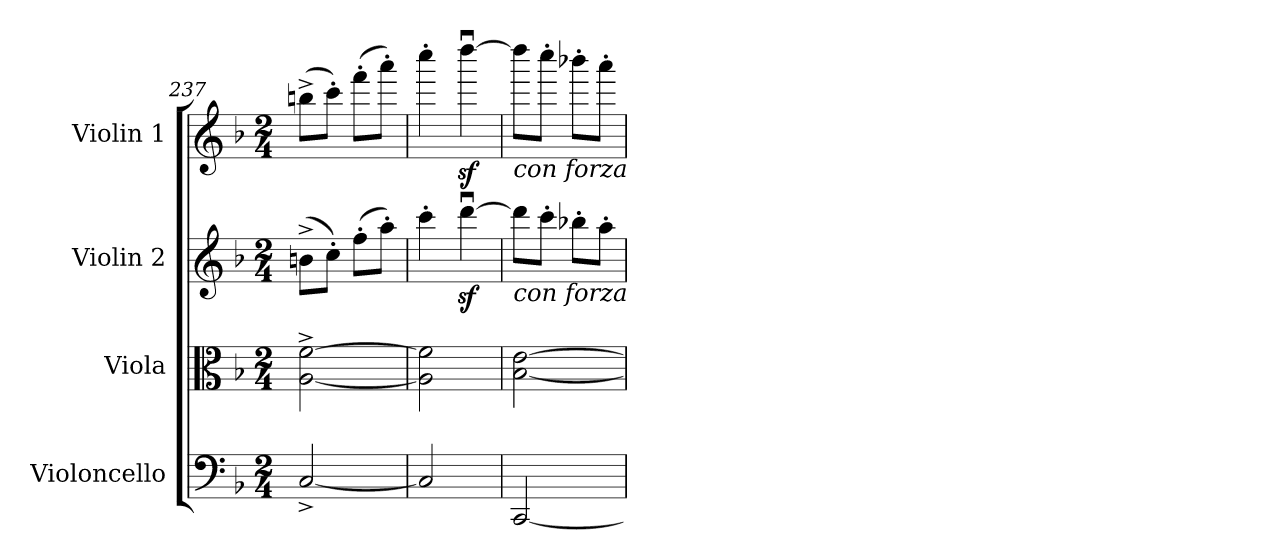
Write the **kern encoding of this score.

**kern	**dynam	**kern	**dynam	**kern	**kern
*part4	*part4	*part3	*part3	*part2	*part1
*staff4	*staff4	*staff3	*staff3	*staff2	*staff1
*I"Violoncello	*	*I"Viola	*	*I"Violin 2	*I"Violin 1
*I'Vc	*	*I'Vla	*	*I'Vln	*I'Vln
*clefF4	*	*clefC3	*	*clefG2	*clefG2
*k[b-]	*	*k[b-]	*	*k[b-]	*k[b-]
*M2/4	*	*M2/4	*	*M2/4	*M2/4
=237	=237	=237	=237	=237	=237
[2C^/	.	[2A\^ [2f\^	.	(8bn^\L	(8bbn^\L
.	.	.	.	8cc'\J)	8ccc'\J)
.	.	.	.	(8ff'\L	(8fff'\L
.	.	.	.	8aa'\J)	8aaa'\J)
=238	=238	=238	=238	=238	=238
2C/]	.	2A\] 2f\]	.	4ccc'\	4cccc'\
.	.	.	.	[4dddz<u\	[4ddddz<u\
=239	=239	=239	=239	=239	=239
!	!	!	!	!	!LO:TX:b:i:t=con forza
!	!	!	!	!LO:TX:b:i:t=con forza	!
!	!LO:DY:b	!	!LO:DY:b	!	!
[2CC/	other-dynamics	[2B-\ [2e\	other-dynamics	8ddd\L]	8dddd\L]
.	.	.	.	8ccc'\J	8cccc'\J
.	.	.	.	8bb-X'\L	8bbb-X'\L
.	.	.	.	8aa'\J	8aaa'\J
=	=	=	=	=	=
*-	*-	*-	*-	*-	*-
